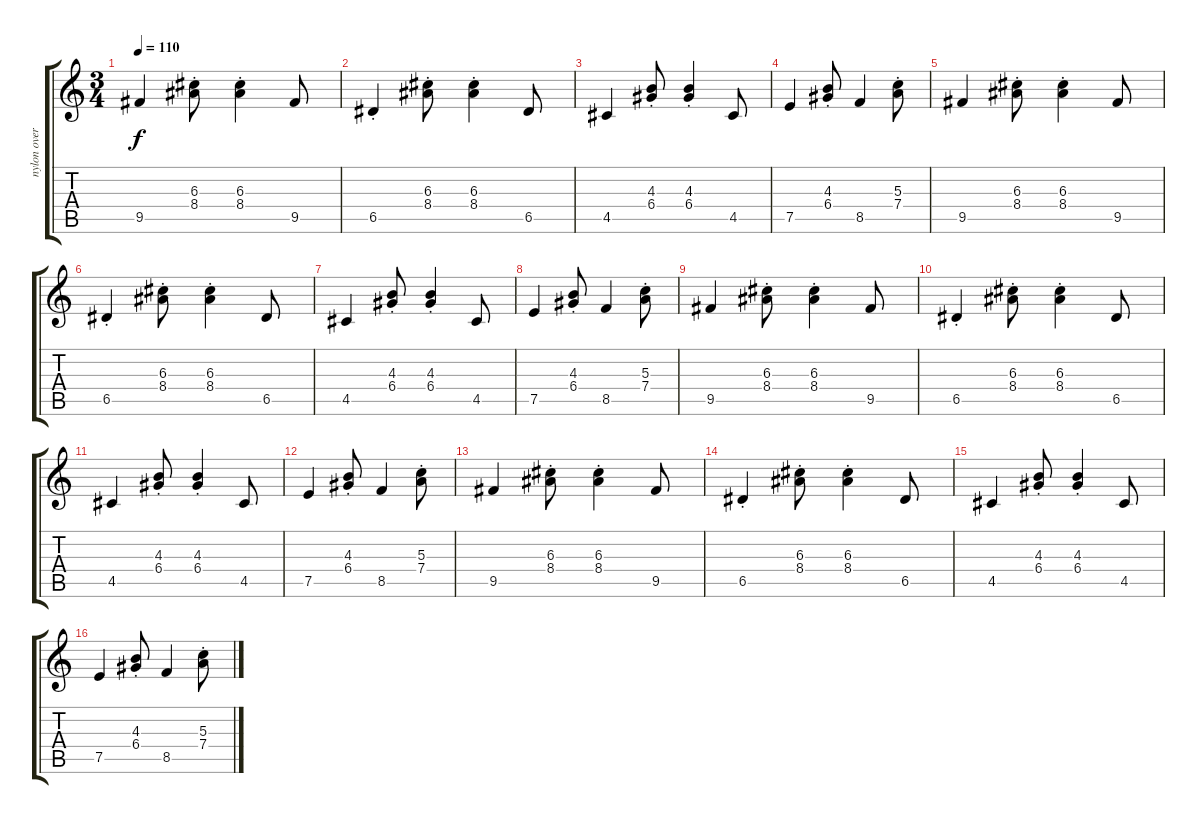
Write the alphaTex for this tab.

\track ("nylon overdub" "nylon over") {instrument acousticguitarnylon}
\staff {score tabs}
\tuning (E4 B3 G3 D3 A2 E2) {hide}
\ts (3 4)
\tempo 110
\clef g2
\ks c
9.5.4{dy f} (6.3{st} 8.4{st}).8 (6.3{st} 8.4{st}).4 9.5.8 |
6.5{st}.4 (6.3{st} 8.4).8 (6.3 8.4{st}).4 6.5.8 |
4.5.4 (4.3{st} 6.4{st}).8 (4.3{st} 6.4{st}).4 4.5.8 |
7.5.4 (4.3{st} 6.4{st}).8 8.5.4 (5.3{st} 7.4{st}).8 |
9.5.4 (6.3{st} 8.4{st}).8 (6.3{st} 8.4{st}).4 9.5.8 |
6.5{st}.4 (6.3{st} 8.4).8 (6.3 8.4{st}).4 6.5.8 |
4.5.4 (4.3{st} 6.4{st}).8 (4.3{st} 6.4{st}).4 4.5.8 |
7.5.4 (4.3{st} 6.4{st}).8 8.5.4 (5.3{st} 7.4{st}).8 |
9.5.4 (6.3{st} 8.4{st}).8 (6.3{st} 8.4{st}).4 9.5.8 |
6.5{st}.4 (6.3{st} 8.4).8 (6.3 8.4{st}).4 6.5.8 |
4.5.4 (4.3{st} 6.4{st}).8 (4.3{st} 6.4{st}).4 4.5.8 |
7.5.4 (4.3{st} 6.4{st}).8 8.5.4 (5.3{st} 7.4{st}).8 |
9.5.4 (6.3{st} 8.4{st}).8 (6.3{st} 8.4{st}).4 9.5.8 |
6.5{st}.4 (6.3{st} 8.4).8 (6.3 8.4{st}).4 6.5.8 |
4.5.4 (4.3{st} 6.4{st}).8 (4.3{st} 6.4{st}).4 4.5.8 |
7.5.4 (4.3{st} 6.4{st}).8 8.5.4 (5.3{st} 7.4{st}).8
